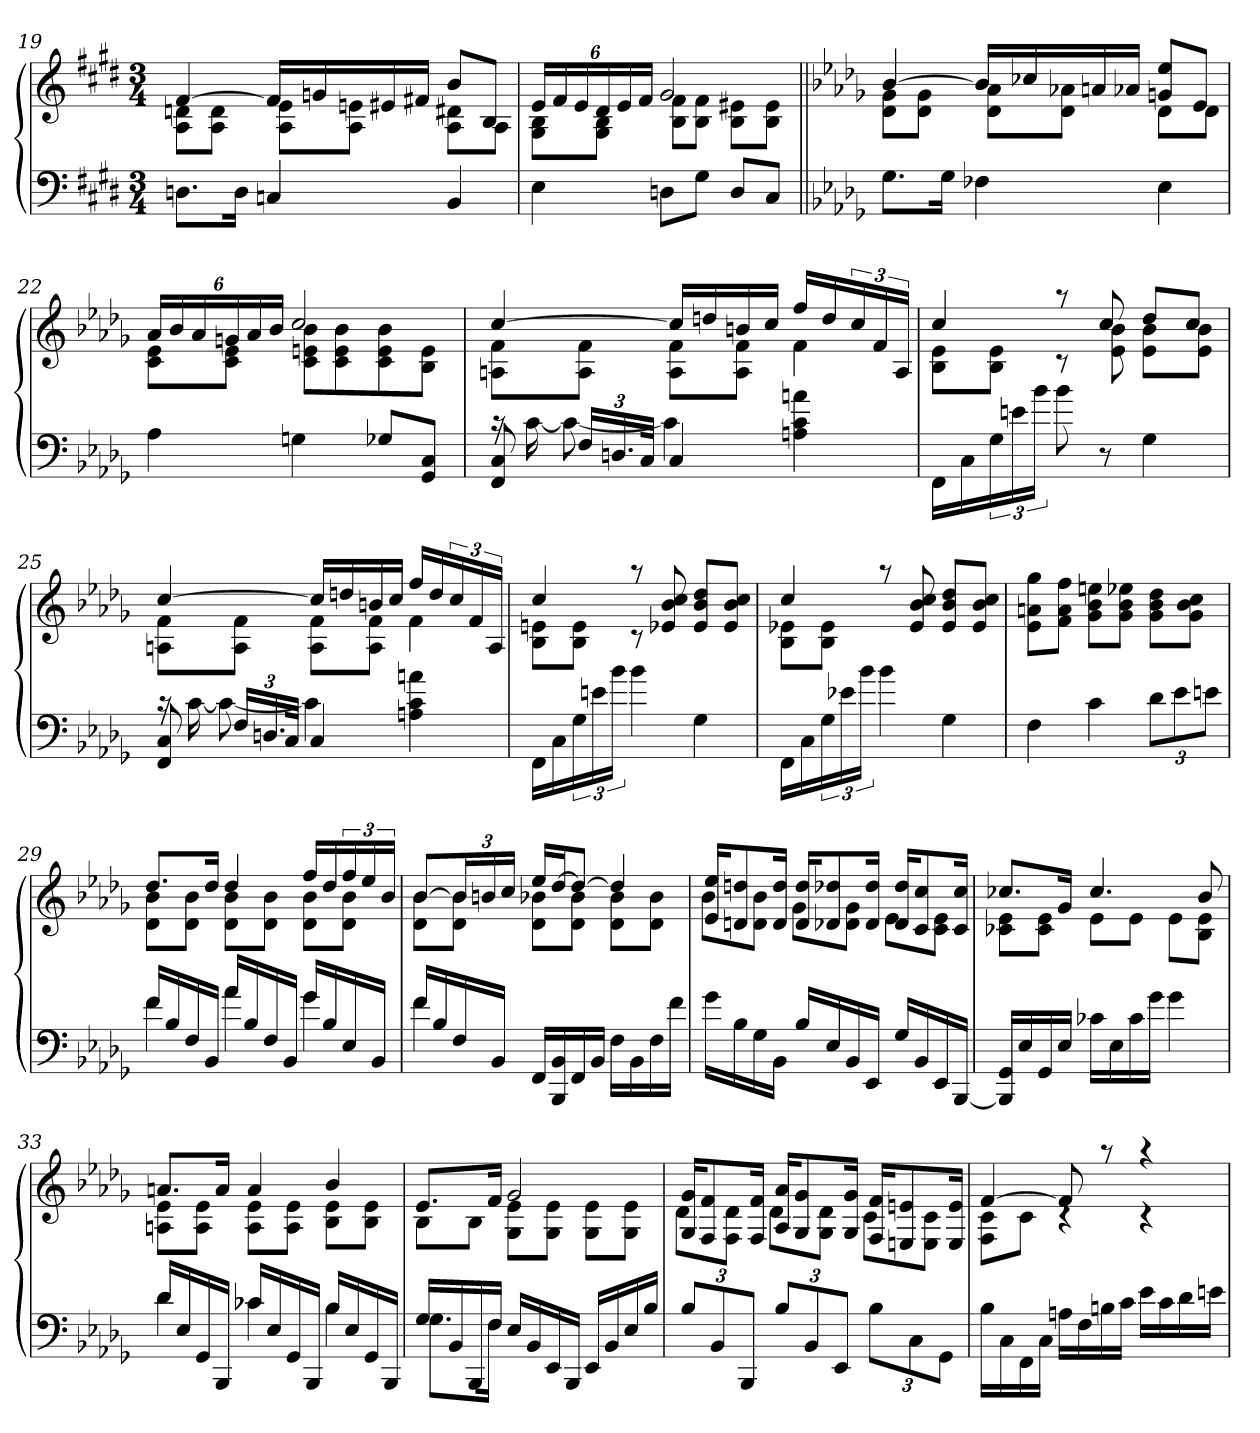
**kern	**kern
*part1	*part1
*staff2	*staff1
*clefF4	*clefG2
*k[f#c#g#d#]	*k[f#c#g#d#]
*M3/4	*M3/4
=19	=19
*	*^
8.DnL	[4f#	8A 8dnL
.	.	8A 8dJ
16DJk	.	.
4Cn	16f#LL]	8A 8eL
.	16gn	.
.	16e#X	8A 8enJ
.	16f#XJJ	.
4BB	8bL	8A 8d#XL
.	8BJ	8AJ
=20	=20	=20
4E	24eLL	8G# 8BL
.	24f#	.
.	24e	.
.	24d#	8G# 8BJ
.	24e	.
.	24f#JJ	.
8DnL	2g#	8B 8f#L
8G#J	.	8B 8f#J
8DL	.	8B 8e#XL
8C#J	.	8B 8e#J
=21||	=21||	=21||
*k[b-e-a-d-g-]	*k[b-e-a-d-g-]	*
8.G-L	[4b-	8d- 8g-L
.	.	8d- 8g-J
16G-Jk	.	.
4F-X	16b-LL]	8d- 8a-L
.	16cc-X	.
.	16an	8d- 8a-XJ
.	16a-XJJ	.
4E-	8gn 8ee-L	8d-L
.	8e-J	8d-J
=22	=22	=22
4A-	24a-LL	8c 8e-L
.	24b-	.
.	24a-	.
.	24gn	8c 8e-J
.	24a-	.
.	24b-JJ	.
4Gn	2cc	8c 8en 8b-L
.	.	8c 8e 8b-
8G-XL	.	8c 8e 8b-
8GG- 8CJ	.	8B- 8eJ
=23	=23	=23
*^	*	*
8FF 8C	16rc	[4cc	8An 8fL
.	[16c	.	.
24FLL	8c_	.	8A 8fJ
24.Dn	.	.	.
48CJJk	.	.	.
4C	4c]	16ccLL]	8A 8fL
.	.	16ddn	.
.	.	16bn	8A 8fJ
.	.	16ccJJ	.
4An 4c 4an	4ryy	16ffLL	4f
.	.	16dd	.
.	.	24cc	.
.	.	24f	.
.	.	24AJJ	.
*v	*v	*	*
=24	=24	=24
16FFLL	4cc	8B- 8e-L
16C	.	.
24G-	.	8B- 8e-J
24en	.	.
24b-JJ	.	.
8b-	8raa	8rc
8r	8cc	8e- 8b-
4G-	8dd-L	8e- 8b-L
.	8ccJ	8e- 8b-J
=25	=25	=25
*^	*	*
8FF 8C	16rc	[4cc	8An 8fL
.	[16c	.	.
24FLL	8c_	.	8A 8fJ
24.Dn	.	.	.
48CJJk	.	.	.
4C	4c]	16ccLL]	8A 8fL
.	.	16ddn	.
.	.	16bn	8A 8fJ
.	.	16ccJJ	.
4An 4c 4an	4ryy	16ffLL	4f
.	.	16dd	.
.	.	24cc	.
.	.	24f	.
.	.	24AJJ	.
*v	*v	*	*
=26	=26	=26
16FFLL	4cc	8B- 8enL
16C	.	.
24G-	.	8B- 8eJ
24en	.	.
24b-JJ	.	.
4b-	8raa	8rc
.	8e-X 8b- 8cc	8ryy
4G-	8e- 8b- 8dd-L	4ryy
.	8e- 8b- 8ccJ	.
=27	=27	=27
16FFLL	4cc	8B- 8e-XL
16C	.	.
24G-	.	8B- 8e-J
24e-X	.	.
24b-JJ	.	.
4b-	8raa	4ryy
.	8e- 8b- 8cc	.
4G-	8e- 8b- 8dd-L	4ryy
.	8e- 8b- 8ccJ	.
*	*v	*v
=28	=28
4F	8e- 8an 8gg-L
.	8f 8a 8ffJ
4c	8g- 8b- 8eenL
.	8g- 8b- 8ee-XJ
12d-L	8g- 8b- 8dd-L
12e-	.
.	8g- 8b- 8ccJ
12enJ	.
=29	=29
*^	*^
16fLL	4f	8.dd-L	8d- 8b-L
16B-	.	.	.
16F	.	.	8d- 8b-J
16BB-JJ	.	16dd-Jk	.
16a-LL	4a-	4dd-	8d- 8b-L
16B-	.	.	.
16F	.	.	8d- 8b-J
16BB-JJ	.	.	.
16g-LL	4g-	16ffLL	8d- 8b-L
16B-	.	16dd-	.
16E-	.	24ff	8d- 8b-J
.	.	24ee-	.
16BB-JJ	.	.	.
.	.	24b-JJ	.
=30	=30	=30	=30
16fLL	4f	[8b-L	8d- 8b-L
16B-	.	.	.
16F	.	24b-L]	8d- 8b-J
.	.	24bn	.
16BB-JJ	.	.	.
.	.	24ccJJ	.
16FFLL	4ryy	16ee-LL	8d- 8b-XL
16BBB- 16BB-	.	[16dd-J	.
16FF	.	8dd-J_	8d- 8b-J
16BB-JJ	.	.	.
16FLL	4ryy	4dd-]	8d- 8b-L
16BB-	.	.	.
16F	.	.	8d- 8b-J
16fJJ	.	.	.
*v	*v	*	*
=31	=31	=31
16g-LL	16e- 16ee-KL	8b-L
16B-	8dn 8ddn	.
16G-	.	8d 8b-J
16BB-JJ	16d 16ddJk	.
16B-LL	16d 16ddKL	8g-L
16E-	8d-X 8dd-X	.
16BB-	.	8d- 8g-J
16EE-JJ	16d- 16dd-Jk	.
16G-LL	16d- 16dd-KL	8e-L
16BB-	8c 8cc	.
16EE-	.	8c 8e-J
[16BBB-JJ	16c 16ccJk	.
=32	=32	=32
16BBB-] 16GG-LL	8.cc-XL	8c-X 8e-L
16E-	.	.
16GG-	.	8c- 8e-J
16E-JJ	16g-Jk	.
16c-XLL	4.cc-	8e-L
16E-	.	.
16c-	.	8e-J
16g-JJ	.	.
4g-	.	8e-L
.	8b-	8B- 8e-J
=33	=33	=33
*^	*	*
16d-LL	4d-	8.anL	8An 8e-L
16E-	.	.	.
16GG-	.	.	8A 8e-J
16BBB-JJ	.	16aJk	.
16c-XLL	4c-X	4a	8A 8e-L
16E-	.	.	.
16GG-	.	.	8A 8e-J
16BBB-JJ	.	.	.
16B-LL	4B-	4b-	8B- 8e-L
16E-	.	.	.
16GG-	.	.	8B- 8e-J
16BBB-JJ	.	.	.
=34	=34	=34	=34
16G-LL	8.G-L	8.e-L	8B-L
16BB-	.	.	.
16BBB-	.	.	8B-J
16FJJ	16FJk	16fJk	.
16E-LL	4ryy	2g-	8G- 8e-L
16BB-	.	.	.
16EE-	.	.	8G- 8e-J
16BBB-JJ	.	.	.
16EE-LL	4ryy	.	8G- 8e-L
16BB-	.	.	.
16E-	.	.	8G- 8e-J
16B-JJ	.	.	.
*v	*v	*	*
=35	=35	=35
12B-L	16G- 16g-KL	8d-L
.	8F 8f	.
12BB-	.	.
.	.	8F 8d-J
12BBB-J	.	.
.	16F 16fJk	.
12B-L	16A- 16a-KL	8d-L
.	8G- 8g-	.
12BB-	.	.
.	.	8G- 8d-J
12EE-J	.	.
.	16G- 16g-Jk	.
12B-L	16F 16fKL	8cL
.	8En 8en	.
12C	.	.
.	.	8E 8cJ
12GG-J	.	.
.	16E 16eJk	.
=36	=36	=36
16B-LL	[4f	8F 8cL
16C	.	.
16FF	.	8cJ
16CJJ	.	.
16AnLL	8f]	4rc
16F	.	.
16Bn	8raa	.
16cJJ	.	.
16e-LL	4raa	4rc
16c	.	.
16d-	.	.
16enJJ	.	.
*	*v	*v
=	=
*-	*-
